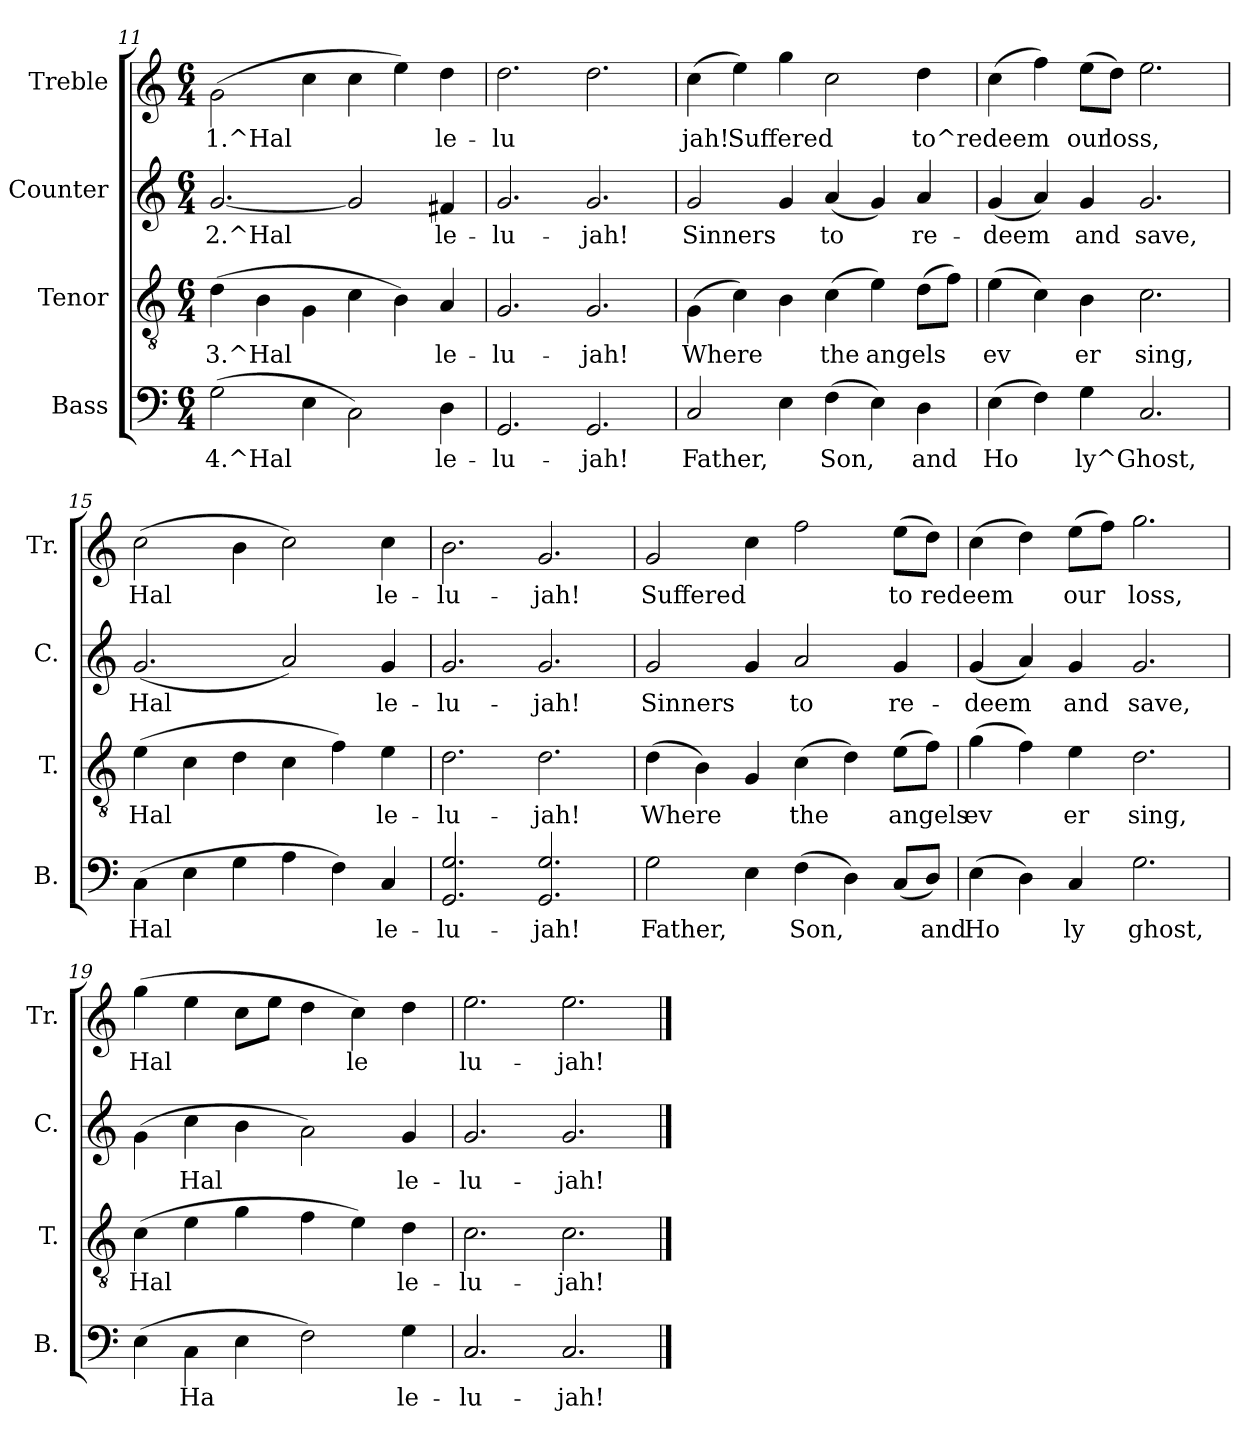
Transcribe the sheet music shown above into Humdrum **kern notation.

**kern	**text	**kern	**text	**kern	**text	**kern	**text
*part4	*part4	*part3	*part3	*part2	*part2	*part1	*part1
*staff4	*staff4	*staff3	*staff3	*staff2	*staff2	*staff1	*staff1
*I"Bass	*	*I"Tenor	*	*I"Counter	*	*I"Treble	*
*I'B.	*	*I'T.	*	*I'C.	*	*I'Tr.	*
!!LO:PB:g=z
*clefF4	*	*clefGv2	*	*clefG2	*	*clefG2	*
*k[]	*	*k[]	*	*k[]	*	*k[]	*
*C:	*	*C:	*	*C:	*	*C:	*
*M6/4	*	*M6/4	*	*M6/4	*	*M6/4	*
=11	=11	=11	=11	=11	=11	=11	=11
!	!LO:LY:b:rj	!	!LO:LY:b:rj	!	!LO:LY:b:rj	!	!LO:LY:b:rj
(>2G\	4.^Hal-	(>4d\	3.^Hal-	[<2.g/	2.^Hal-	(>2g\	1.^Hal-
!	!	!	!LO:LY:b:rj	!	!	!	!
.	.	4B\	--	.	.	.	.
!	!LO:LY:b:rj	!	!LO:LY:b:rj	!	!	!	!LO:LY:b:rj
4E\	--	4G\	--	.	.	4cc\	--
!	!LO:LY:b:rj	!	!LO:LY:b:rj	!	!LO:LY:b:rj	!	!LO:LY:b:rj
2C\)	--	4c\	--	2g/]	--	4cc\	--
!	!	!	!LO:LY:b:rj	!	!	!	!LO:LY:b:rj
.	.	4B\)	--	.	.	4ee\)	--
!	!LO:LY:b:rj	!	!LO:LY:b:rj	!	!LO:LY:b:rj	!	!LO:LY:b:rj
4D\	-le-	4A/	-le-	4f#X/	-le-	4dd\	-le-
=12	=12	=12	=12	=12	=12	=12	=12
!	!LO:LY:b:rj	!	!LO:LY:b:rj	!	!LO:LY:b:rj	!	!LO:LY:b:rj
2.GG/	-lu-	2.G/	-lu-	2.g/	-lu-	2.dd\	-lu-
!	!LO:LY:b:rj	!	!LO:LY:b:rj	!	!LO:LY:b:rj	!	!LO:LY:b:rj
2.GG/	-jah!	2.G/	-jah!	2.g/	-jah!	2.dd\	--
=13	=13	=13	=13	=13	=13	=13	=13
!	!LO:LY:b:rj	!	!LO:LY:b:rj	!	!LO:LY:b:rj	!	!LO:LY:b:rj
2C/	Father,	(>4G\	Where	2g/	Sinners	(>4cc\	-jah!
!	!	!	!LO:LY:b:rj	!	!	!	!LO:LY:b:rj
.	.	4c\)	.	.	.	4ee\)	Suffered
!	!LO:LY:b:rj	!	!LO:LY:b:rj	!	!LO:LY:b:rj	!	!LO:LY:b:rj
4E\	.	4B\	.	4g/	.	4gg\	.
!	!LO:LY:b:rj	!	!LO:LY:b:rj	!	!LO:LY:b:rj	!	!LO:LY:b:rj
(>4F\	Son,	(>4c\	the	(<4a/	to	2cc\	.
!	!LO:LY:b:rj	!	!LO:LY:b:rj	!	!LO:LY:b:rj	!	!
4E\)	.	4e\)	angels	4g/)	.	.	.
!	!LO:LY:b:rj	!	!LO:LY:b:rj	!	!LO:LY:b:rj	!	!LO:LY:b:rj
4D\	and	(>8d\L	.	4a/	re-	4dd\	to^redeem
!	!	!	!LO:LY:b:rj	!	!	!	!
.	.	8f\J)	.	.	.	.	.
=14	=14	=14	=14	=14	=14	=14	=14
!	!LO:LY:b:rj	!	!LO:LY:b:rj	!	!LO:LY:b:rj	!	!LO:LY:b:rj
(>4E\	Ho-	(>4e\	ev-	(<4g/	-deem	(>4cc\	.
!	!LO:LY:b:rj	!	!LO:LY:b:rj	!	!LO:LY:b:rj	!	!LO:LY:b:rj
4F\)	--	4c\)	--	4a/)	.	4ff\)	.
!	!LO:LY:b:rj	!	!LO:LY:b:rj	!	!LO:LY:b:rj	!	!LO:LY:b:rj
4G\	-ly^Ghost,	4B\	-er	4g/	and	(>8ee\L	our
!	!	!	!	!	!	!	!LO:LY:b:rj
.	.	.	.	.	.	8dd\J)	loss,
!	!LO:LY:b:rj	!	!LO:LY:b:rj	!	!LO:LY:b:rj	!	!LO:LY:b:rj
2.C/	.	2.c\	sing,	2.g/	save,	2.ee\	.
=15	=15	=15	=15	=15	=15	=15	=15
!	!LO:LY:b:rj	!	!LO:LY:b:rj	!	!LO:LY:b:rj	!	!LO:LY:b:rj
(>4C\	Hal-	(>4e\	Hal-	(<2.g/	Hal-	(>2cc>\	Hal-
!	!LO:LY:b:rj	!	!LO:LY:b:rj	!	!	!	!
4E\	--	4c\	--	.	.	.	.
!	!LO:LY:b:rj	!	!LO:LY:b:rj	!	!	!	!LO:LY:b:rj
4G\	--	4d\	--	.	.	4b\	--
!	!LO:LY:b:rj	!	!LO:LY:b:rj	!	!LO:LY:b:rj	!	!LO:LY:b:rj
4A\	--	4c\	--	2a/)	--	2cc\)	--
!	!LO:LY:b:rj	!	!LO:LY:b:rj	!	!	!	!
4F\)	--	4f\)	--	.	.	.	.
!	!LO:LY:b:rj	!	!LO:LY:b:rj	!	!LO:LY:b:rj	!	!LO:LY:b:rj
4C/	-le-	4e\	-le-	4g/	-le-	4cc\	-le-
=16	=16	=16	=16	=16	=16	=16	=16
!	!LO:LY:b:rj	!	!LO:LY:b:rj	!	!LO:LY:b:rj	!	!LO:LY:b:rj
2.G/ 2.GG/	-lu-	2.d\	-lu-	2.g/	-lu-	2.b\	-lu-
!	!LO:LY:b:rj	!	!LO:LY:b:rj	!	!LO:LY:b:rj	!	!LO:LY:b:rj
2.G/ 2.GG/	-jah!	2.d\	-jah!	2.g/	-jah!	2.g/	-jah!
=17	=17	=17	=17	=17	=17	=17	=17
!	!LO:LY:b:rj	!	!LO:LY:b:rj	!	!LO:LY:b:rj	!	!LO:LY:b:rj
2G\	Father,	(>4d\	Where	2g/	Sinners	2g/	Suffered
!	!	!	!LO:LY:b:rj	!	!	!	!
.	.	4B\)	.	.	.	.	.
!	!LO:LY:b:rj	!	!LO:LY:b:rj	!	!LO:LY:b:rj	!	!LO:LY:b:rj
4E\	.	4G/	.	4g/	.	4cc\	.
!	!LO:LY:b:rj	!	!LO:LY:b:rj	!	!LO:LY:b:rj	!	!LO:LY:b:rj
(>4F\	Son,	(>4c\	the	2a/	to	2ff\	.
!	!LO:LY:b:rj	!	!LO:LY:b:rj	!	!	!	!
4D\)	.	4d\)	.	.	.	.	.
!	!LO:LY:b:rj	!	!LO:LY:b:rj	!	!LO:LY:b:rj	!	!LO:LY:b:rj
(<8C/L	.	(>8e\L	angels	4g/	re-	(>8ee\L	to
!	!LO:LY:b:rj	!	!LO:LY:b:rj	!	!	!	!LO:LY:b:rj
8D/J)	and	8f\J)	.	.	.	8dd\J)	redeem
=18	=18	=18	=18	=18	=18	=18	=18
!	!LO:LY:b:rj	!	!LO:LY:b:rj	!	!LO:LY:b:rj	!	!LO:LY:b:rj
(>4E\	Ho-	(>4g\	ev-	(<4g/	-deem	(>4cc\	.
!	!LO:LY:b:rj	!	!LO:LY:b:rj	!	!LO:LY:b:rj	!	!LO:LY:b:rj
4D\)	--	4f\)	--	4a/)	.	4dd\)	.
!	!LO:LY:b:rj	!	!LO:LY:b:rj	!	!LO:LY:b:rj	!	!LO:LY:b:rj
4C/	-ly	4e\	-er	4g/	and	(>8ee\L	our
!	!	!	!	!	!	!	!LO:LY:b:rj
.	.	.	.	.	.	8ff\J)	.
!	!LO:LY:b:rj	!	!LO:LY:b:rj	!	!LO:LY:b:rj	!	!LO:LY:b:rj
2.G\	ghost,	2.d\	sing,	2.g/	save,	2.gg\	loss,
=19	=19	=19	=19	=19	=19	=19	=19
!	!LO:LY:b:rj	!	!LO:LY:b:rj	!	!LO:LY:b:rj	!	!LO:LY:b:rj
(>4E\	.	(>4c\	Hal-	(>4g\	.	(>4gg\	Hal-
!	!LO:LY:b:rj	!	!LO:LY:b:rj	!	!LO:LY:b:rj	!	!LO:LY:b:rj
4C\	Ha-	4e\	--	4cc\	Hal-	4ee\	--
!	!LO:LY:b:rj	!	!LO:LY:b:rj	!	!LO:LY:b:rj	!	!LO:LY:b:rj
4E\	--	4g\	--	4b\	--	8cc\L	--
!	!	!	!	!	!	!	!LO:LY:b:rj
.	.	.	.	.	.	8ee\J	--
!	!LO:LY:b:rj	!	!LO:LY:b:rj	!	!LO:LY:b:rj	!	!LO:LY:b:rj
2F\)	--	4f\	--	2a\)	--	4dd\	--
!	!	!	!LO:LY:b:rj	!	!	!	!LO:LY:b:rj
.	.	4e\)	--	.	.	4cc\)	-le-
!	!LO:LY:b:rj	!	!LO:LY:b:rj	!	!LO:LY:b:rj	!	!LO:LY:b:rj
4G\	-le-	4d\	-le-	4g/	-le-	4dd\	--
=20	=20	=20	=20	=20	=20	=20	=20
!	!LO:LY:b:rj	!	!LO:LY:b:rj	!	!LO:LY:b:rj	!	!LO:LY:b:rj
2.C/	-lu-	2.c\	-lu-	2.g/	-lu-	2.ee\	-lu-
!	!LO:LY:b:rj	!	!LO:LY:b:rj	!	!LO:LY:b:rj	!	!LO:LY:b:rj
2.C/	-jah!	2.c\	-jah!	2.g/	-jah!	2.ee\	-jah!
==	==	==	==	==	==	==	==
*-	*-	*-	*-	*-	*-	*-	*-
